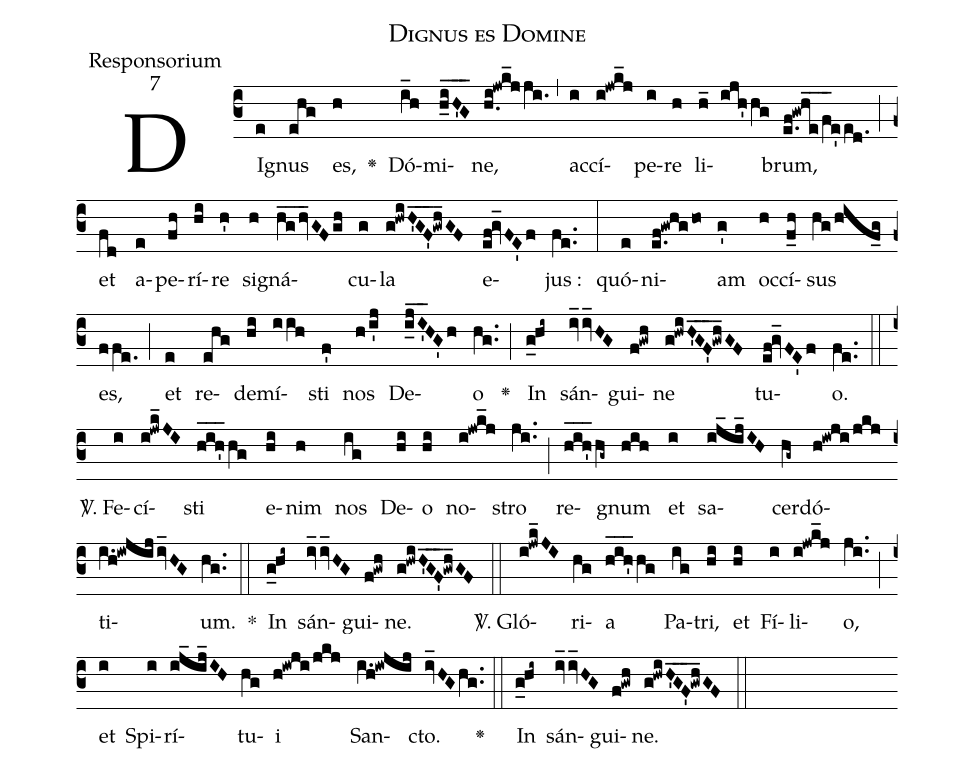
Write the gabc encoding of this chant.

name:Dignus es Domine;
office-part:Responsorium;
mode:7;
%%
(c3)DI(e)gnus(ehg) es,(h) <v>\greheightstar</v>() Dó(i_h)mi(h_iH'G___)ne,(h.i!jwk_j/ji.) (,) ac(i)cí(i!jwk_j)pe(i)re(h) li(h_ ijh'/hg)brum,(e.f!gwhe__/f_e'/ed.) (;) et(fd) a(e)pe(fh)rí(hi)re(h') si(h)gná(hg__/h_vGFgh)cu(g)la(g!hwiH'GF'___!gwh_GF) e(ef!g_vFE'f)jus :(fe..) (:)
quó(e)ni(e.f!gwhgho)am(g') oc(h)cí(f_h)sus(hg/hif_g) es,(ffe.) (;) et(e) re(ehg)de(hi)mí(iih)sti(f') nos(h/i'j) De(i_jI'__HG'h)o(hg..) <v>\greheightstar</v>(;)
In(g_hi~) sán(iv_iv_HG)gui(f!gwh)ne(g!hwiH'GF'___!gwh_GF) tu(ef!gv_FE'f)o.(fe..) (::)
<sp>V/</sp>. Fe(i)cí(i!jwk_JI)sti(hih'___/hg) e(hi)nim(h) nos(ig) De(hi)o(hi) no(i!jwk_j)stro(ji..) (;) re(hih'___/hg~)gnum(hih) et(i) sa(ij_ij_IH)cer(hg~)dó(h!iwji/jkj)ti(i.h!iwjij/iv_HG)um.(hg..)
*(::) In(g_hi~) sán(iv_iv_HG)gui(f!gwh)ne.(g!hwiH'GF'___!gwh_GF) (::) <sp>V/</sp>. Gló(i!jwk_JI)ri(hg)a(hih'___/hg) Pa(ig)tri,(hi) et(hi) Fí(i)li(i!jwk_j)o,(ji..) (;) et(i) Spi(i)rí(ij_ij_IH)tu(hg)i(h!iwji/jkj) San(i.h!iwjij)cto.(iv_HG/hg..) <v>\greheightstar</v>(::) In(g_hi~) sán(iv_iv_HG)gui(f!gwh)ne.(g!hwiH'GF'___!gwh_GF) (::)
